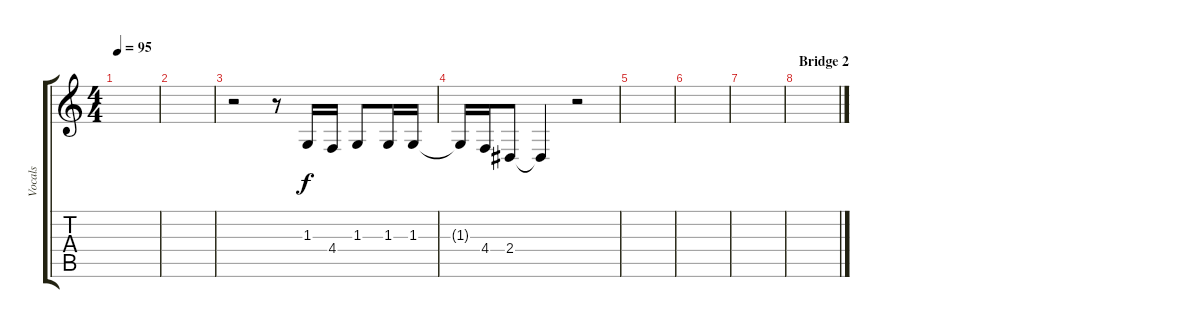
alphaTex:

\track ("Vocals" "Vocals") {instrument altosax}
\staff {score tabs}
\tuning (Eb4 Bb3 Gb3 Db3 Ab2 Eb2) {hide}
\ts (4 4)
\tempo 95
\clef g2
\ks c
|
|
r.2 r.8 1.3.16 4.4.16 1.3.8 1.3.16 1.3.16 |
1.3{t}.16 4.4.16 2.4.8 2.4{t}.4 r.2 |
|
|
|
\section ("" "Bridge 2")
